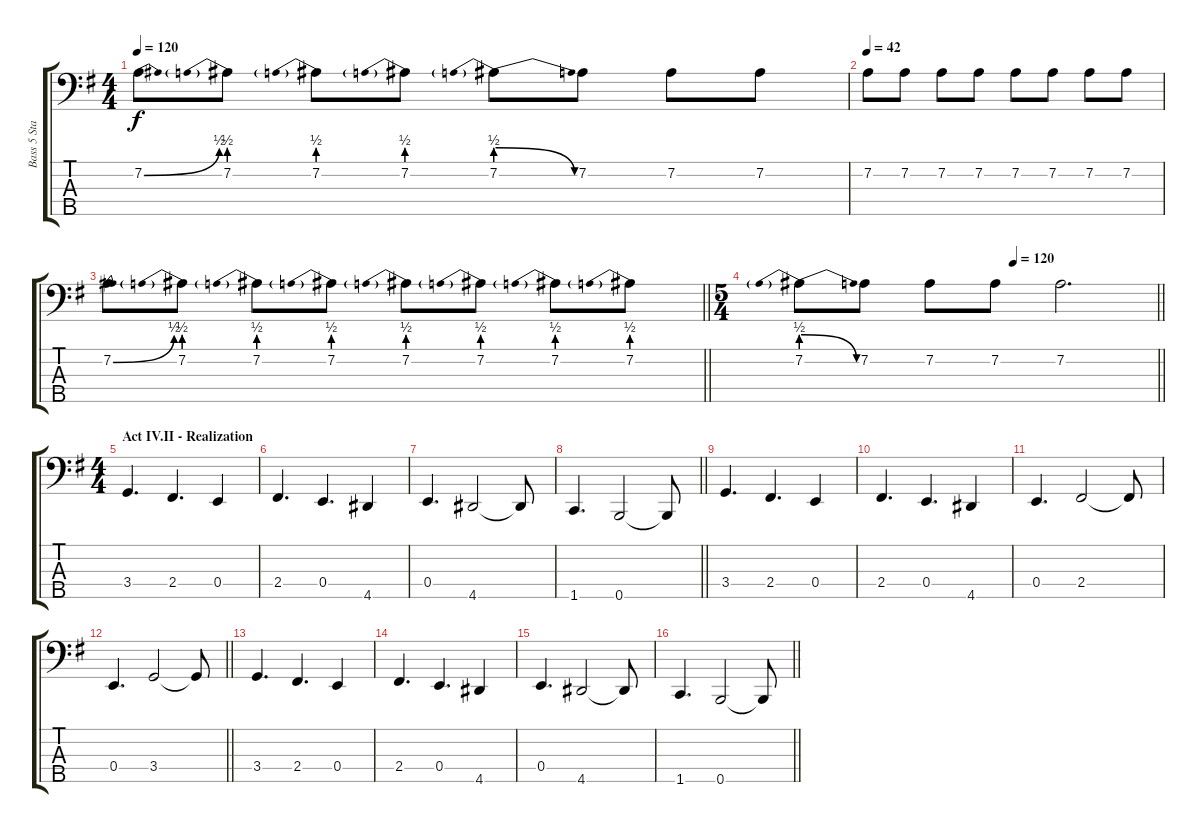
\track ("Bass 5 Standard" "Bass 5 Sta") {instrument electricbassfinger}
\staff {score tabs}
\tuning (G2 D2 A1 E1 B0) {hide}
\ts (4 4)
\tempo 120
\clef f4
\ks eminor
7.2{be (bend 0 0 60 2)}.8{dy f} 7.2{be (prebend 0 2 60 2)}.8 7.2{be (prebend 0 2 60 2)}.8 7.2{be (prebend 0 2 60 2)}.8 7.2{be (prebendrelease 0 2 60 0)}.8 7.2.8 7.2.8 7.2.8 |
\tempo 42
7.2.8 7.2.8 7.2.8 7.2.8 7.2.8 7.2.8 7.2.8 7.2.8 |
\barLineRight lightlight
7.2{be (bend 0 0 60 2)}.8 7.2{be (prebend 0 2 60 2)}.8 7.2{be (prebend 0 2 60 2)}.8 7.2{be (prebend 0 2 60 2)}.8 7.2{be (prebend 0 2 60 2)}.8 7.2{be (prebend 0 2 60 2)}.8 7.2{be (prebend 0 2 60 2)}.8 7.2{be (prebend 0 2 60 2)}.8 |
\ts (5 4)
\tempo (120 0.6)
\barLineRight lightlight
7.2{be (prebendrelease 0 2 60 0)}.8 7.2.8 7.2.8 7.2.8 7.2.2{d} |
\ts (4 4)
\section ("" "Act IV.II - Realization")
3.4.4{d} 2.4.4{d} 0.4.4 |
2.4.4{d} 0.4.4{d} 4.5.4 |
0.4.4{d} 4.5.2 4.5{t}.8 |
\barLineRight lightlight
1.5.4{d} 0.5.2 0.5{t}.8 |
3.4.4{d} 2.4.4{d} 0.4.4 |
2.4.4{d} 0.4.4{d} 4.5.4 |
0.4.4{d} 2.4.2 2.4{t}.8 |
\barLineRight lightlight
0.4.4{d} 3.4.2 3.4{t}.8 |
3.4.4{d} 2.4.4{d} 0.4.4 |
2.4.4{d} 0.4.4{d} 4.5.4 |
0.4.4{d} 4.5.2 4.5{t}.8 |
\barLineRight lightlight
1.5.4{d} 0.5.2 0.5{t}.8
